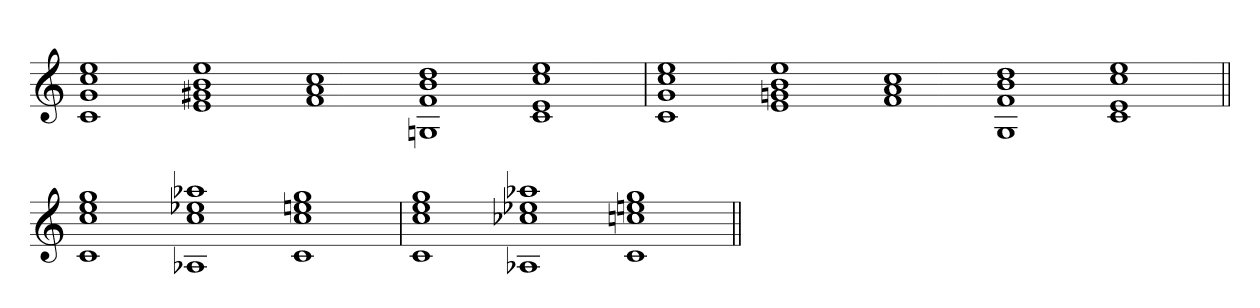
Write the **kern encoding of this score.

**kern
*part1
*staff1
*clefG2
=
1c 1g 1cc 1ee
1e 1g#X 1b 1ee
1f 1a 1cc
1Gn 1f 1b 1dd
1c 1e 1cc 1ee
=
1c 1g 1cc 1ee
1e 1gn 1b 1ee
1f 1a 1cc
1G 1f 1b 1dd
1c 1e 1cc 1ee
=||
1c 1cc 1ee 1gg
1A-X 1cc 1ee-X 1aa-X
1c 1cc 1een 1gg
=
1c 1cc 1ee 1gg
1A-X 1cc-X 1ee-X 1aa-X
1c 1ccn 1een 1gg
=||
*-
